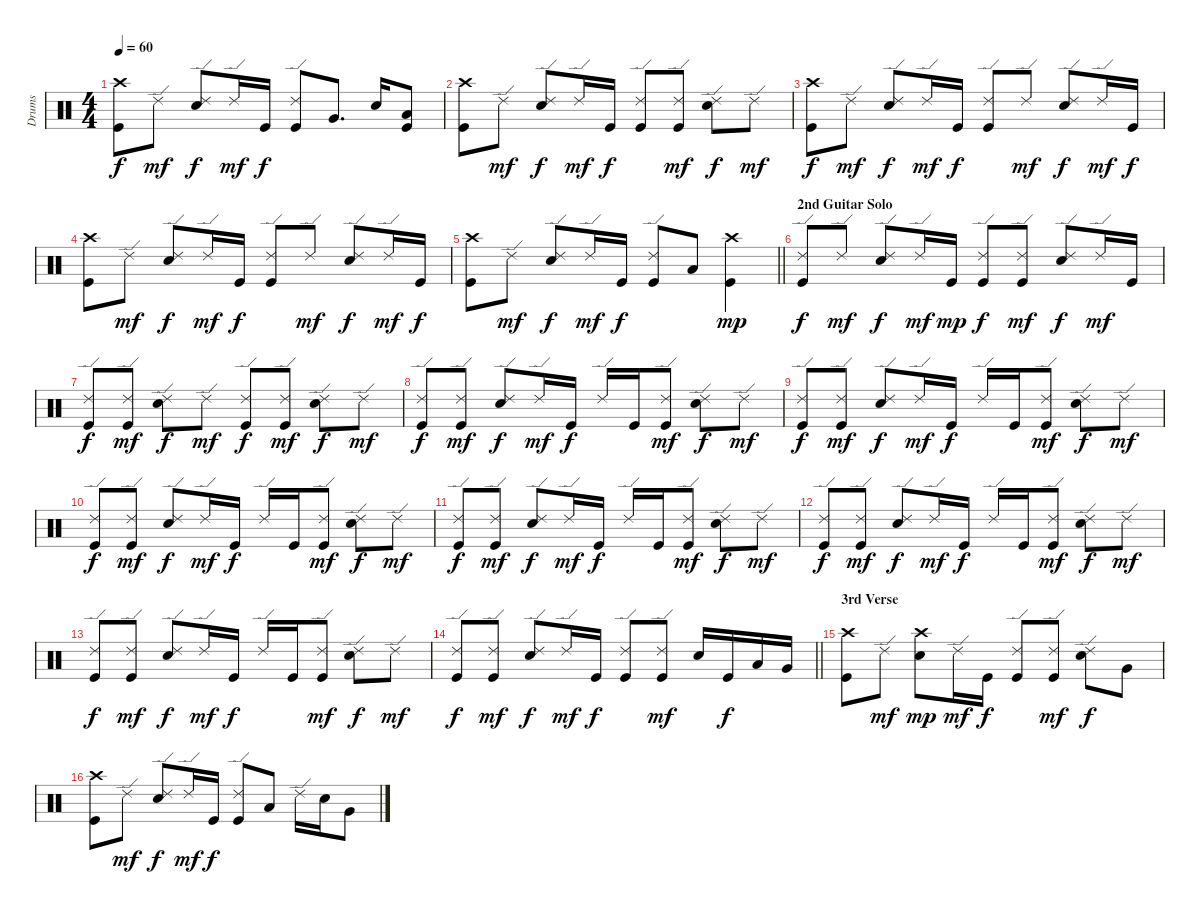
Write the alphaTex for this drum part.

\track ("Drums" "Drums") {instrument percussion}
\staff {score}
\articulation defaults
\ts (4 4)
\tempo 60
\clef neutral
\ks c
("Crash high (hit)" "Kick (hit)").8{dy f} "Ride (edge) 2".8{dy mf} ("Ride (edge) 2" "Snare (hit) 2").8{dy f} "Ride (edge) 2".16{dy mf} "Kick (hit)".16{dy f} ("Ride (edge) 2" "Kick (hit)").8 "Very Low Tom (hit)".8{d} "Snare (hit) 2".16 ("Low Floor Tom (hit)" "Kick (hit)").8 |
("Crash high (hit)" "Kick (hit)").8 "Ride (edge) 2".8{dy mf} ("Ride (edge) 2" "Snare (hit) 2").8{dy f} "Ride (edge) 2".16{dy mf} "Kick (hit)".16{dy f} ("Ride (edge) 2" "Kick (hit)").8 ("Ride (edge) 2" "Kick (hit)").8{dy mf} ("Ride (edge) 2" "Snare (hit) 2").8{dy f} "Ride (edge) 2".8{dy mf} |
("Crash high (hit)" "Kick (hit)").8{dy f} "Ride (edge) 2".8{dy mf} ("Ride (edge) 2" "Snare (hit) 2").8{dy f} "Ride (edge) 2".16{dy mf} "Kick (hit)".16{dy f} ("Ride (edge) 2" "Kick (hit)").8 "Ride (edge) 2".8{dy mf} ("Ride (edge) 2" "Snare (hit) 2").8{dy f} "Ride (edge) 2".16{dy mf} "Kick (hit)".16{dy f} |
("Crash high (hit)" "Kick (hit)").8 "Ride (edge) 2".8{dy mf} ("Ride (edge) 2" "Snare (hit) 2").8{dy f} "Ride (edge) 2".16{dy mf} "Kick (hit)".16{dy f} ("Ride (edge) 2" "Kick (hit)").8 "Ride (edge) 2".8{dy mf} ("Ride (edge) 2" "Snare (hit) 2").8{dy f} "Ride (edge) 2".16{dy mf} "Kick (hit)".16{dy f} |
\barLineRight lightlight
("Crash high (hit)" "Kick (hit)").8 "Ride (edge) 2".8{dy mf} ("Ride (edge) 2" "Snare (hit) 2").8{dy f} "Ride (edge) 2".16{dy mf} "Kick (hit)".16{dy f} ("Ride (edge) 2" "Kick (hit)").8 "Low Tom (hit)".8 ("Crash high (hit)" "Kick (hit)").4{dy mp} |
\section ("" "2nd Guitar Solo")
("Ride (edge) 2" "Kick (hit)").8{dy f volume 9} "Ride (edge) 2".8{dy mf} ("Ride (edge) 2" "Snare (hit) 2").8{dy f} "Ride (edge) 2".16{dy mf} "Kick (hit)".16{dy mp} ("Ride (edge) 2" "Kick (hit)").8{dy f} ("Ride (edge) 2" "Kick (hit)").8{dy mf} ("Ride (edge) 2" "Snare (hit) 2").8{dy f} "Ride (edge) 2".16{dy mf} "Kick (hit)".16 |
("Ride (edge) 2" "Kick (hit)").8{dy f} ("Ride (edge) 2" "Kick (hit)").8{dy mf} ("Ride (edge) 2" "Snare (hit) 2").8{dy f} "Ride (edge) 2".8{dy mf} ("Ride (edge) 2" "Kick (hit)").8{dy f} ("Ride (edge) 2" "Kick (hit)").8{dy mf} ("Ride (edge) 2" "Snare (hit) 2").8{dy f} "Ride (edge) 2".8{dy mf} |
("Ride (edge) 2" "Kick (hit)").8{dy f} ("Ride (edge) 2" "Kick (hit)").8{dy mf} ("Ride (edge) 2" "Snare (hit) 2").8{dy f} "Ride (edge) 2".16{dy mf} "Kick (hit)".16{dy f} "Ride (edge) 2".16 "Kick (hit)".16 ("Ride (edge) 2" "Kick (hit)").8{dy mf} ("Ride (edge) 2" "Snare (hit) 2").8{dy f} "Ride (edge) 2".8{dy mf} |
("Ride (edge) 2" "Kick (hit)").8{dy f} ("Ride (edge) 2" "Kick (hit)").8{dy mf} ("Ride (edge) 2" "Snare (hit) 2").8{dy f} "Ride (edge) 2".16{dy mf} "Kick (hit)".16{dy f} "Ride (edge) 2".16 "Kick (hit)".16 ("Ride (edge) 2" "Kick (hit)").8{dy mf} ("Ride (edge) 2" "Snare (hit) 2").8{dy f} "Ride (edge) 2".8{dy mf} |
("Ride (edge) 2" "Kick (hit)").8{dy f} ("Ride (edge) 2" "Kick (hit)").8{dy mf} ("Ride (edge) 2" "Snare (hit) 2").8{dy f} "Ride (edge) 2".16{dy mf} "Kick (hit)".16{dy f} "Ride (edge) 2".16 "Kick (hit)".16 ("Ride (edge) 2" "Kick (hit)").8{dy mf} ("Ride (edge) 2" "Snare (hit) 2").8{dy f} "Ride (edge) 2".8{dy mf} |
("Ride (edge) 2" "Kick (hit)").8{dy f} ("Ride (edge) 2" "Kick (hit)").8{dy mf} ("Ride (edge) 2" "Snare (hit) 2").8{dy f} "Ride (edge) 2".16{dy mf} "Kick (hit)".16{dy f} "Ride (edge) 2".16 "Kick (hit)".16 ("Ride (edge) 2" "Kick (hit)").8{dy mf} ("Ride (edge) 2" "Snare (hit) 2").8{dy f} "Ride (edge) 2".8{dy mf} |
("Ride (edge) 2" "Kick (hit)").8{dy f} ("Ride (edge) 2" "Kick (hit)").8{dy mf} ("Ride (edge) 2" "Snare (hit) 2").8{dy f} "Ride (edge) 2".16{dy mf} "Kick (hit)".16{dy f} "Ride (edge) 2".16 "Kick (hit)".16 ("Ride (edge) 2" "Kick (hit)").8{dy mf} ("Ride (edge) 2" "Snare (hit) 2").8{dy f} "Ride (edge) 2".8{dy mf} |
("Ride (edge) 2" "Kick (hit)").8{dy f} ("Ride (edge) 2" "Kick (hit)").8{dy mf} ("Ride (edge) 2" "Snare (hit) 2").8{dy f} "Ride (edge) 2".16{dy mf} "Kick (hit)".16{dy f} "Ride (edge) 2".16 "Kick (hit)".16 ("Ride (edge) 2" "Kick (hit)").8{dy mf} ("Ride (edge) 2" "Snare (hit) 2").8{dy f} "Ride (edge) 2".8{dy mf} |
\barLineRight lightlight
("Ride (edge) 2" "Kick (hit)").8{dy f} ("Ride (edge) 2" "Kick (hit)").8{dy mf} ("Ride (edge) 2" "Snare (hit) 2").8{dy f} "Ride (edge) 2".16{dy mf} "Kick (hit)".16{dy f} ("Ride (edge) 2" "Kick (hit)").8 ("Ride (edge) 2" "Kick (hit)").8{dy mf} "Snare (hit) 2".16 "Kick (hit)".16{dy f} "Low Tom (hit)".16 "Very Low Tom (hit)".16 |
\section ("" "3rd Verse")
("Crash high (hit)" "Kick (hit)").8{volume 11} "Ride (edge) 2".8{dy mf} ("Crash high (hit)" "Snare (hit) 2").8{dy mp} "Ride (edge) 2".16{dy mf} "Kick (hit)".16{dy f} ("Ride (edge) 2" "Kick (hit)").8 ("Ride (edge) 2" "Kick (hit)").8{dy mf} ("Ride (edge) 2" "Snare (hit) 2").8{dy f} "Very Low Tom (hit)".8 |
("Crash high (hit)" "Kick (hit)").8 "Ride (edge) 2".8{dy mf} ("Ride (edge) 2" "Snare (hit) 2").8{dy f} "Ride (edge) 2".16{dy mf} "Kick (hit)".16{dy f} ("Ride (edge) 2" "Kick (hit)").8 "Low Tom (hit)".8 "Ride (edge) 2".16 "Snare (hit) 2".16 "Very Low Tom (hit)".8
